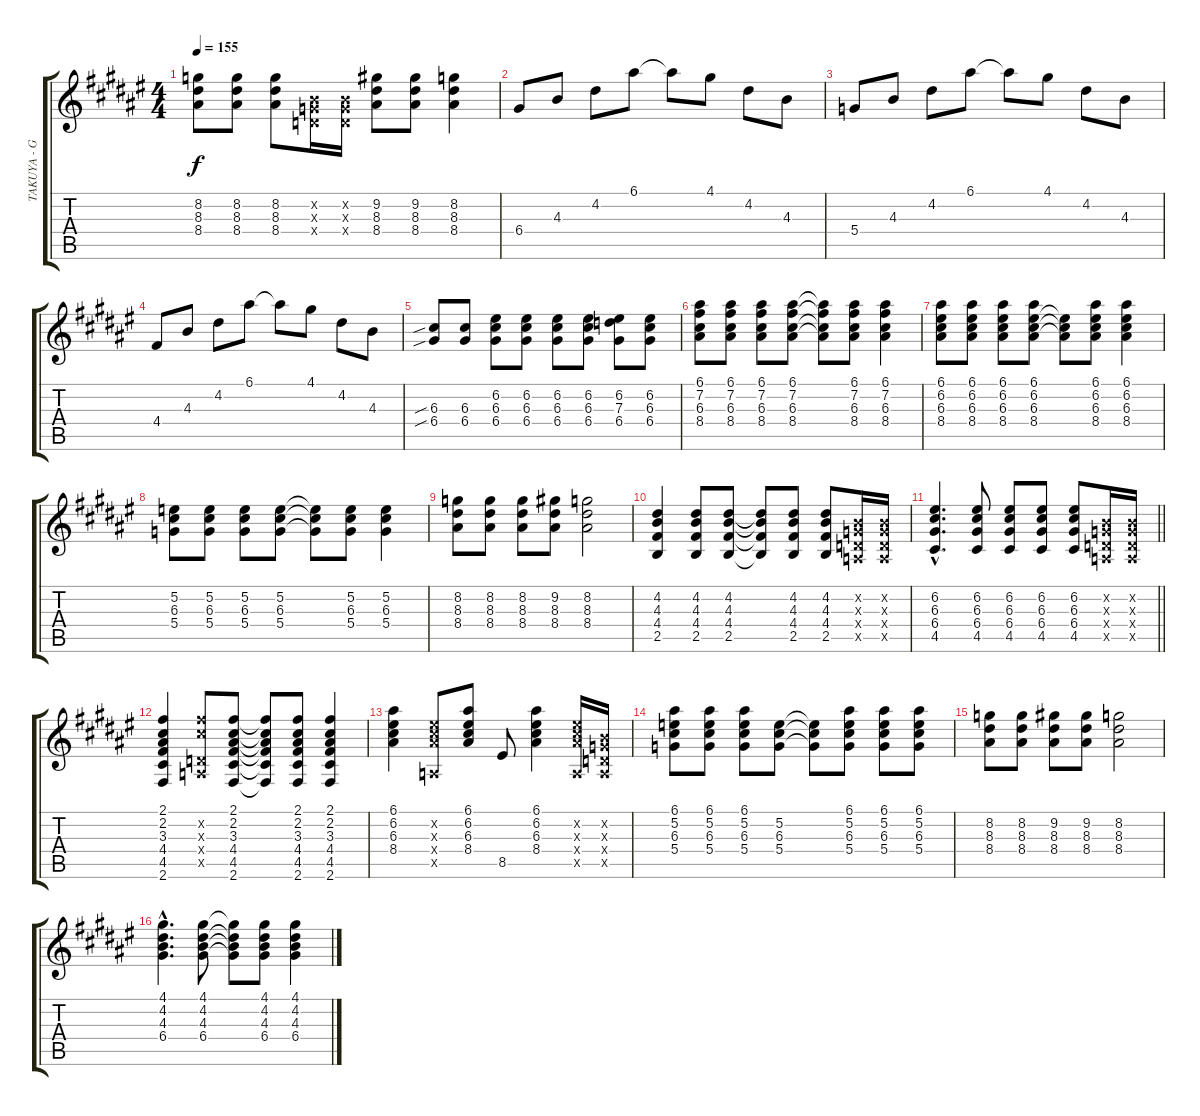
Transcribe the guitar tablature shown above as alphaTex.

\track ("TAKUYA - Guitar 1" "TAKUYA - G") {instrument overdrivenguitar}
\staff {score tabs}
\tuning (E4 B3 G3 D3 A2 E2) {hide}
\ts (4 4)
\tempo 155
\clef g2
\ks f#
(8.2 8.3 8.4).8{dy f} (8.2 8.3 8.4).8 (8.2 8.3 8.4).8 (0.2{x} 0.3{x} 0.4{x}).16 (0.2{x} 0.3{x} 0.4{x}).16 (9.2 8.3 8.4).8 (9.2 8.3 8.4).8 (8.2 8.3 8.4).4 |
6.4.8 4.3.8 4.2.8 6.1.8 6.1{t}.8 4.1.8 4.2.8 4.3.8 |
5.4.8 4.3.8 4.2.8 6.1.8 6.1{t}.8 4.1.8 4.2.8 4.3.8 |
4.4.8 4.3.8 4.2.8 6.1.8 6.1{t}.8 4.1.8 4.2.8 4.3.8 |
(6.3{sib} 6.4{sib}).8 (6.3 6.4).8 (6.2 6.3 6.4).8 (6.2 6.3 6.4).8 (6.2 6.3 6.4).8 (6.2 6.3 6.4).8 (6.2 7.3 6.4).8 (6.2 6.3 6.4).8 |
(6.1 7.2 6.3 8.4).8 (6.1 7.2 6.3 8.4).8 (6.1 7.2 6.3 8.4).8 (6.1 7.2 6.3 8.4).8 (6.1{t} 7.2{t} 6.3{t} 8.4{t}).8 (6.1 7.2 6.3 8.4).8 (6.1 7.2 6.3 8.4).4 |
(6.1 6.2 6.3 8.4).8 (6.1 6.2 6.3 8.4).8 (6.1 6.2 6.3 8.4).8 (6.1 6.2 6.3 8.4).8 (6.2{t} 6.3{t} 8.4{t}).8 (6.1 6.2 6.3 8.4).8 (6.1 6.2 6.3 8.4).4 |
(5.2 6.3 5.4).8 (5.2 6.3 5.4).8 (5.2 6.3 5.4).8 (5.2 6.3 5.4).8 (5.2{t} 6.3{t} 5.4{t}).8 (5.2 6.3 5.4).8 (5.2 6.3 5.4).4 |
(8.2 8.3 8.4).8 (8.2 8.3 8.4).8 (8.2 8.3 8.4).8 (9.2 8.3 8.4).8 (8.2 8.3 8.4).2 |
(4.2 4.3 4.4 2.5).4 (4.2 4.3 4.4 2.5).8 (4.2 4.3 4.4 2.5).8 (4.2{t} 4.3{t} 4.4{t} 2.5{t}).8 (4.2 4.3 4.4 2.5).8 (4.2 4.3 4.4 2.5).8 (0.2{x} 0.3{x} 0.4{x} 0.5{x}).16 (0.2{x} 0.3{x} 0.4{x} 0.5{x}).16 |
\barLineRight lightlight
(6.2{hac} 6.3{hac} 6.4{hac} 4.5{hac}).4{d} (6.2 6.3 6.4 4.5).8 (6.2 6.3 6.4 4.5).8 (6.2 6.3 6.4 4.5).8 (6.2 6.3 6.4 4.5).8 (0.2{x} 0.3{x} 0.4{x} 0.5{x}).16 (0.2{x} 0.3{x} 0.4{x} 0.5{x}).16 |
(2.1 2.2 3.3 4.4 4.5 2.6).4 (7.2{x} 6.3{x} 0.4{x} 0.5{x}).8 (2.1 2.2 3.3 4.4 4.5 2.6).8 (2.1{t} 2.2{t} 3.3{t} 4.4{t} 4.5{t} 2.6{t}).8 (2.1 2.2 3.3 4.4 4.5 2.6).8 (2.1 2.2 3.3 4.4 4.5 2.6).4 |
(6.1 6.2 6.3 8.4).4 (6.2{x} 6.3{x} 8.4{x} 0.5{x}).8 (6.1 6.2 6.3 8.4).8 8.5.8 (6.1 6.2 6.3 8.4).4 (6.2{x} 6.3{x} 8.4{x} 0.5{x}).16 (0.2{x} 0.3{x} 0.4{x} 0.5{x}).16 |
(6.1 5.2 6.3 5.4).8 (6.1 5.2 6.3 5.4).8 (6.1 5.2 6.3 5.4).8 (5.2 6.3 5.4).8 (5.2{t} 6.3{t} 5.4{t}).8 (6.1 5.2 6.3 5.4).8 (6.1 5.2 6.3 5.4).8 (6.1 5.2 6.3 5.4).8 |
(8.2 8.3 8.4).8 (8.2 8.3 8.4).8 (9.2 8.3 8.4).8 (9.2 8.3 8.4).8 (8.2 8.3 8.4).2 |
(4.1{hac} 4.2{hac} 4.3{hac} 6.4{hac}).4{d} (4.1 4.2 4.3 6.4).8 (4.1{t} 4.2{t} 4.3{t} 6.4{t}).8 (4.1 4.2 4.3 6.4).8 (4.1 4.2 4.3 6.4).4
